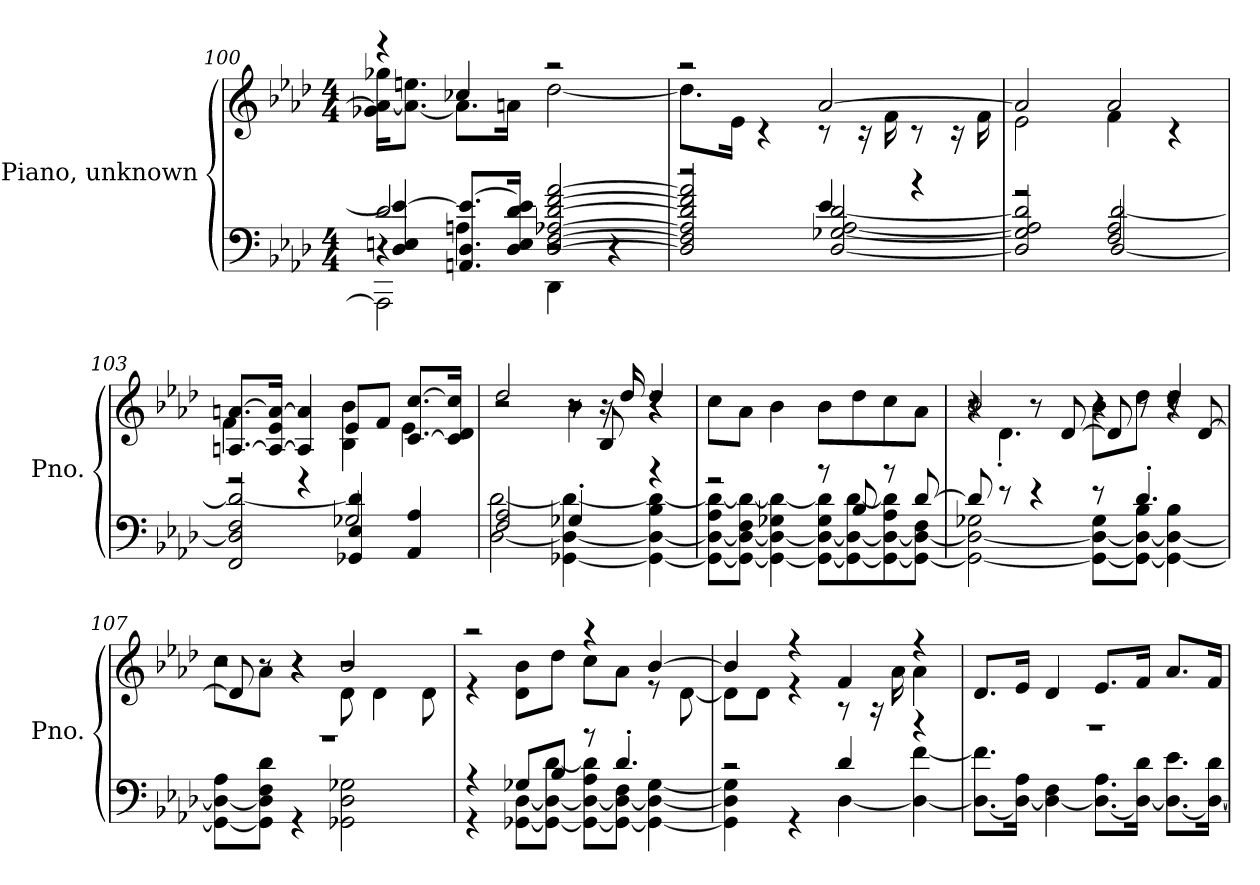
**kern	**kern
*part1	*part1
*staff2	*staff1
*I"Piano, unknown	*
*I'Pno.	*
*clefF4	*clefG2
*k[b-e-a-d-]	*k[b-e-a-d-]
*M4/4	*M4/4
=100	=100
*^	*^
*	*^	*	*
*	*	*^	*	*
2d-/	4r	4D-/ 4En/ 4e/_	2AAA\]	4r	16g-X\ 16a\_ 16gg-X\KL
.	.	.	.	.	8.a\_ 8.een\J
.	4An\	8.AAn/ 8.D-/ 8.e/_L	.	4cc-X/	8.a\L]
.	.	16D-/ 16E/ 16d-/ 16e/]Jk	.	.	16an\Jk
2r	2r	[2D-/ [2F/ [2A-X/ [2d-/ [2f/ [2a-/	4DD-\	2r	[2dd-\
.	.	.	4r	.	.
*	*v	*v	*v	*	*
=101	=101	=101	=101
2r	2D-/] 2F/] 2A-/] 2d-/] 2f/] 2a-/]	2r	8.dd-\L]
.	.	.	16e-\Jk
.	.	.	4r
4e-/	[2D-/ [2G-X/ [2A-/ [2d-/	[2a-/	8r
.	.	.	16r
.	.	.	16f\
4r	.	.	8r
.	.	.	16r
.	.	.	16f\
=102	=102	=102	=102
2r	2D-/] 2G-/] 2A-/] 2d-/]	2a-/]	2e-\
2F/ 2A-/	[2D-/ [2d-/	2a-/	4f\
.	.	.	4r
!!LO:LB:g=z	!!
=103	=103	=103	=103
2r	2FF/ 2D-/] 2F/ 2d-/_	[8.An/ [8.an/L	4f\
.	.	16A/_ 16e-/ 16a/_Jk	.
.	.	4A/] 4a/]	4r
2G-X/	4GG-X/ 4E-/ 4d-/]	8e-/L	4B-\ 4b-\
.	.	8f/J	.
.	4AA-/ 4A-/	[8.c/ [8.cc/L	4e-\
.	.	16c/] 16d-/ 16cc/]Jk	.
=104	=104	=104	=104
*	*	*	*^
2F/ 2A-/	[2D-\ [2d-\	2dd-/	2r	2r
4G-X'/	[4GG-X\ 4D-\_ 4d-\_	8r	4b-\	8r
.	.	16r	.	8B-/
.	.	16dd-/	.	.
4r	4GG-\_ 4D-\_ 4B-\ 4d-\_	4dd-/	4r	4r
*	*	*v	*v	*v
=105	=105	=105
2r	8GG-\_ 8D-\_ 8A-\ 8d-\_L	8cc\L
.	8GG-\_ 8D-\_ 8F\ 8d-\_J	8a-\J
.	4GG-\_ 4D-\_ 4G-X\ 4d-\_	4b-\
8r	8GG-\_ 8D-\_ 8G-\ 8d-\]L	8b-\L
8B-/	8GG-\_ 8D-\_ [8d-\	8dd-\
8r	8GG-\_ 8D-\_ 8A-\ 8d-\]	8cc\
[8d-/	8GG-\_ 8D-\_ 8F\J	8a-\J
!!LO:LB:g=z
=106	=106	=106
*	*	*^
*	*	*	*^
8d-/]	2GG-\_ 2D-\_ 2G-X\	2b-/	8r	4r
8r	.	.	4.d-'\	.
4r	.	.	.	8r
.	.	.	.	[8d-/
8r	8GG-\_ 8D-\_ 8G-\L	4r	8b-\L	8d-/]
4.d-'/	8GG-\_ 8D-\_ 8B-\J	.	8dd-\J	8r
.	4GG-\_ 4D-\_ 4B-\	4dd-/	4r	8r
.	.	.	.	[8d-/
=107	=107	=107	=107	=107
1r	8GG-\_ 8D-\_ 8A-\L	2r	8cc\L	8d-/]
.	8GG-\] 8D-\] 8F\ 8d-\J	.	8a-\J	8r
.	4r	.	4r	4r
.	2GG-X\ 2D-\ 2G-X\	2b-/	8d-\	2r
.	.	.	4d-\	.
.	.	.	8d-\	.
*	*	*	*v	*v
=108	=108	=108	=108
4r	4r	2r	4r
8G-X/L	[8GG-X\ [8D-\L	.	8d-\ 8b-\L
8B-/J	8GG-\_ 8D-\_ [8d-\J	.	8dd-\J
8r	8GG-\_ 8D-\_ 8A-\ 8d-\]L	4r	8cc\L
4.d-'/	8GG-\_ 8D-\_ 8F\J	.	8a-\J
.	4GG-\_ 4D-\_ [4G-\	[4b-/	8r
.	.	.	[8d-\
=109	=109	=109	=109
2r	4GG-\] 4D-\] 4G-\]	4b-/]	8d-\L]
.	.	.	8d-\J
.	4r	4r	4r
4d-/	[4D-\	4f/	8r
.	.	.	16r
.	.	.	16a-\
4r	4D-\_ [4f\	4r	4a-\
*	*	*v	*v
!!LO:LB:g=z
=110	=110	=110
1r	8.D-\_ 8.f\]L	8.d-/L
.	16D-\_ 16A-\Jk	16e-/Jk
.	4D-\_ 4F\	4d-/
.	8.D-\_ 8.A-\L	8.e-/L
.	16D-\_ 16d-\Jk	16f/Jk
.	8.D-\_ 8.e-\L	8.a-/L
.	16D-\_ 16d-\Jk	16f/Jk
*v	*v	*
=	=
*-	*-
